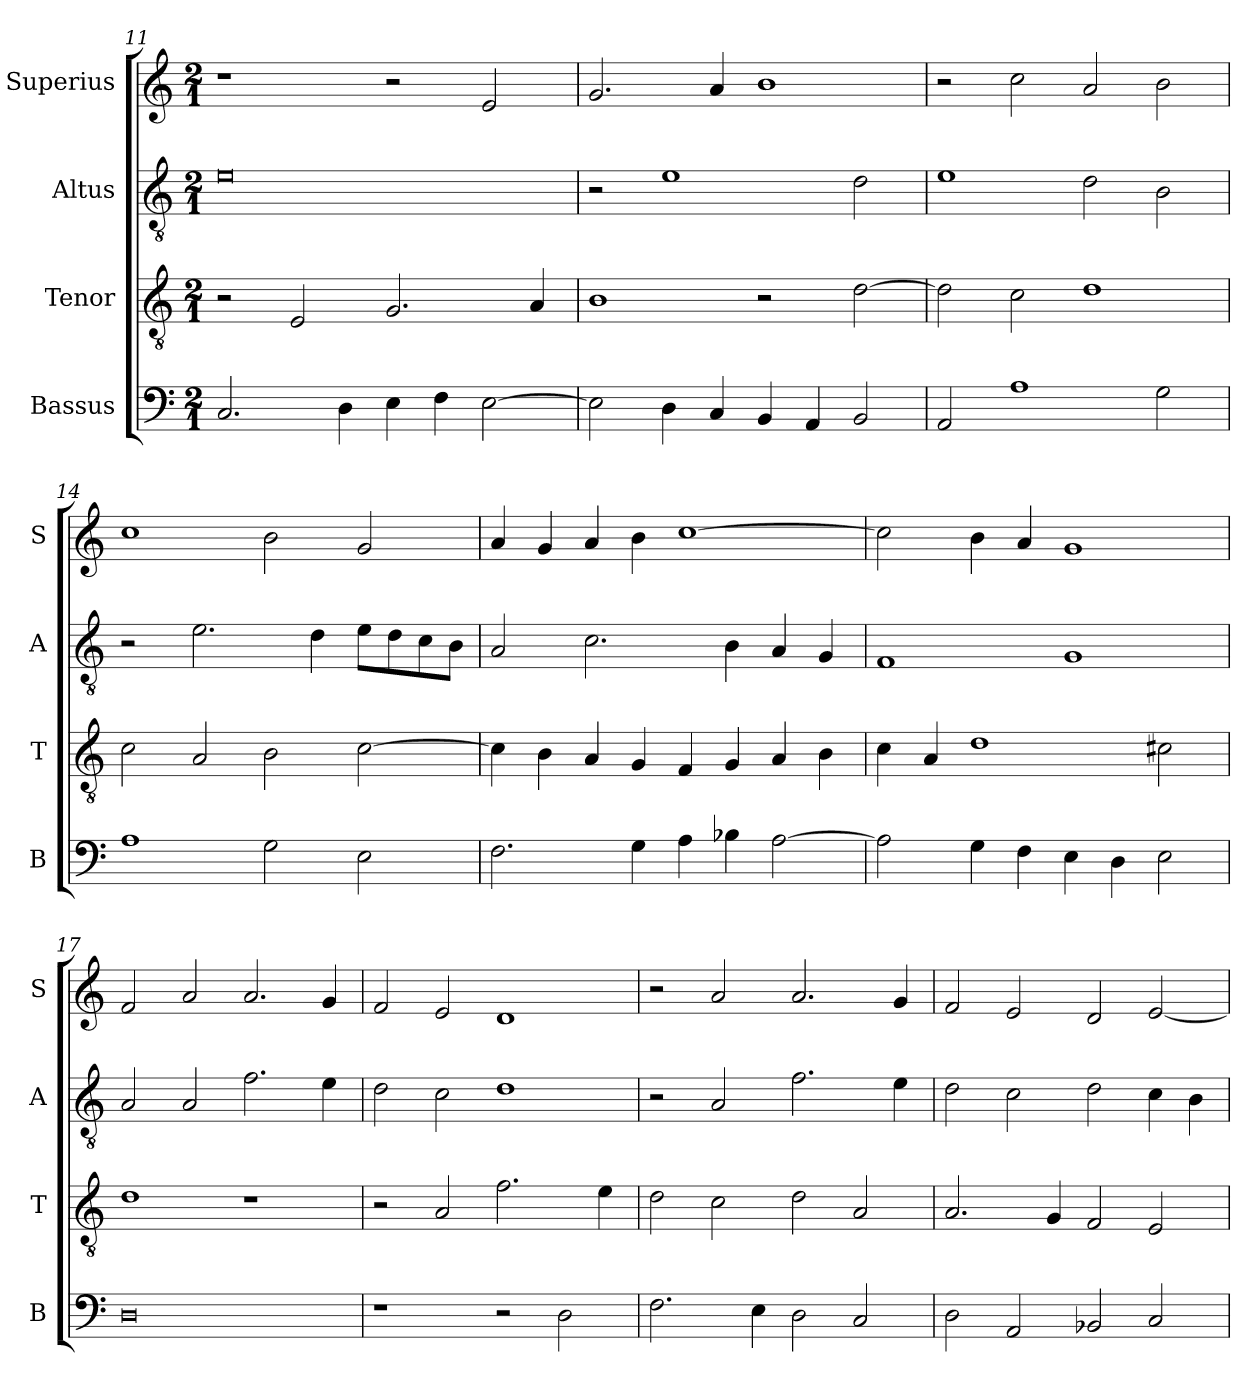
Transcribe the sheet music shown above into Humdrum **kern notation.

**kern	**kern	**kern	**kern
*part4	*part3	*part2	*part1
*staff4	*staff3	*staff2	*staff1
*I"Bassus	*I"Tenor	*I"Altus	*I"Superius
*I'B	*I'T	*I'A	*I'S
*clefF4	*clefGv2	*clefGv2	*clefG2
*k[]	*k[]	*k[]	*k[]
*C:	*C:	*C:	*C:
*M2/1	*M2/1	*M2/1	*M2/1
=11	=11	=11	=11
2.C	2r	0e	1r
.	2E	.	.
4D	.	.	.
4E	2.G	.	2r
4F	.	.	.
[2E	.	.	2e
.	4A	.	.
=12	=12	=12	=12
2E]	1B	2r	2.g
4D	.	1e	.
4C	.	.	4a
4BB	2r	.	1b
4AA	.	.	.
2BB	[2d	2d	.
=13	=13	=13	=13
2AA	2d]	1e	2r
1A	2c	.	2cc
.	1d	2d	2a
2G	.	2B	2b
=14	=14	=14	=14
1A	2c	2r	1cc
.	2A	2.e	.
2G	2B	.	2b
.	.	4d	.
2E	[2c	8eL	2g
.	.	8d	.
.	.	8c	.
.	.	8BJ	.
=15	=15	=15	=15
2.F	4c]	2A	4a
.	4B	.	4g
.	4A	2.c	4a
4G	4G	.	4b
4A	4F	.	[1cc
4B-X	4G	4B	.
[2A	4A	4A	.
.	4B	4G	.
=16	=16	=16	=16
2A]	4c	1F	2cc]
.	4A	.	.
4G	1d	.	4b
4F	.	.	4a
4E	.	1G	1g
4D	.	.	.
2E	2c#X	.	.
=17	=17	=17	=17
0D	1d	2A	2f
.	.	2A	2a
.	1r	2.f	2.a
.	.	4e	4g
=18	=18	=18	=18
1r	2r	2d	2f
.	2A	2c	2e
2r	2.f	1d	1d
2D	.	.	.
.	4e	.	.
=19	=19	=19	=19
2.F	2d	2r	2r
.	2c	2A	2a
4E	.	.	.
2D	2d	2.f	2.a
2C	2A	.	.
.	.	4e	4g
=20	=20	=20	=20
2D	2.A	2d	2f
2AA	.	2c	2e
.	4G	.	.
2BB-X	2F	2d	2d
2C	2E	4c	[2e
.	.	4B	.
=	=	=	=
*-	*-	*-	*-
